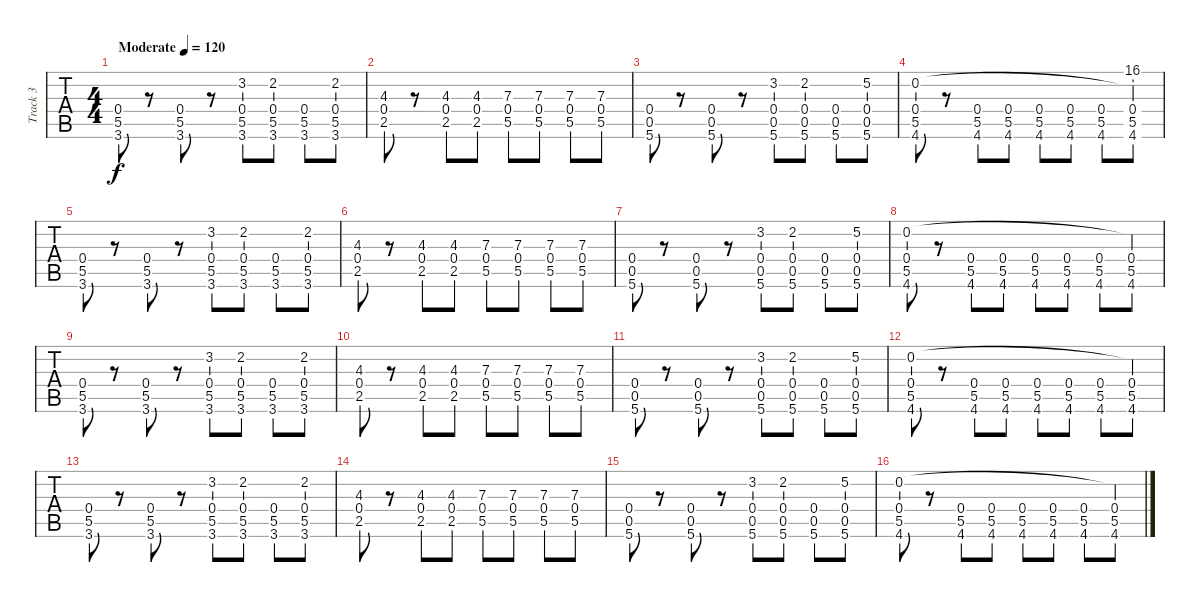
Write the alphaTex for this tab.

\track ("Track 3" "Track 3") {instrument electricbassfinger}
\staff {tabs}
\tuning (E4 B3 G3 D3 A2 E2) {hide}
\ts (4 4)
\tempo (120 "Moderate")
\clef g2
\ks c
(0.4 5.5 3.6).8{dy f instrument electricbassfinger} r.8 (0.4 5.5 3.6).8 r.8 (3.2 0.4 5.5 3.6).8 (2.2 0.4 5.5 3.6).8 (0.4 5.5 3.6).8 (2.2 0.4 5.5 3.6).8 |
(4.3 0.4 2.5).8 r.8 (4.3 0.4 2.5).8 (4.3 0.4 2.5).8 (7.3 0.4 5.5).8 (7.3 0.4 5.5).8 (7.3 0.4 5.5).8 (7.3 0.4 5.5).8 |
(0.4 0.5 5.6).8 r.8 (0.4 0.5 5.6).8 r.8 (3.2 0.4 0.5 5.6).8 (2.2 0.4 0.5 5.6).8 (0.4 0.5 5.6).8 (5.2 0.4 0.5 5.6).8 |
(0.2 0.4 5.5 4.6).8 r.8 (0.4 5.5 4.6).8 (0.4 5.5 4.6).8 (0.4 5.5 4.6).8 (0.4 5.5 4.6).8 (0.4 5.5 4.6).8 (16.1 0.2{t} 0.4 5.5 4.6).8 |
(0.4 5.5 3.6).8 r.8 (0.4 5.5 3.6).8 r.8 (3.2 0.4 5.5 3.6).8 (2.2 0.4 5.5 3.6).8 (0.4 5.5 3.6).8 (2.2 0.4 5.5 3.6).8 |
(4.3 0.4 2.5).8 r.8 (4.3 0.4 2.5).8 (4.3 0.4 2.5).8 (7.3 0.4 5.5).8 (7.3 0.4 5.5).8 (7.3 0.4 5.5).8 (7.3 0.4 5.5).8 |
(0.4 0.5 5.6).8 r.8 (0.4 0.5 5.6).8 r.8 (3.2 0.4 0.5 5.6).8 (2.2 0.4 0.5 5.6).8 (0.4 0.5 5.6).8 (5.2 0.4 0.5 5.6).8 |
(0.2 0.4 5.5 4.6).8 r.8 (0.4 5.5 4.6).8 (0.4 5.5 4.6).8 (0.4 5.5 4.6).8 (0.4 5.5 4.6).8 (0.4 5.5 4.6).8 (0.2{t} 0.4 5.5 4.6).8 |
(0.4 5.5 3.6).8 r.8 (0.4 5.5 3.6).8 r.8 (3.2 0.4 5.5 3.6).8 (2.2 0.4 5.5 3.6).8 (0.4 5.5 3.6).8 (2.2 0.4 5.5 3.6).8 |
(4.3 0.4 2.5).8 r.8 (4.3 0.4 2.5).8 (4.3 0.4 2.5).8 (7.3 0.4 5.5).8 (7.3 0.4 5.5).8 (7.3 0.4 5.5).8 (7.3 0.4 5.5).8 |
(0.4 0.5 5.6).8 r.8 (0.4 0.5 5.6).8 r.8 (3.2 0.4 0.5 5.6).8 (2.2 0.4 0.5 5.6).8 (0.4 0.5 5.6).8 (5.2 0.4 0.5 5.6).8 |
(0.2 0.4 5.5 4.6).8 r.8 (0.4 5.5 4.6).8 (0.4 5.5 4.6).8 (0.4 5.5 4.6).8 (0.4 5.5 4.6).8 (0.4 5.5 4.6).8 (0.2{t} 0.4 5.5 4.6).8 |
(0.4 5.5 3.6).8 r.8 (0.4 5.5 3.6).8 r.8 (3.2 0.4 5.5 3.6).8 (2.2 0.4 5.5 3.6).8 (0.4 5.5 3.6).8 (2.2 0.4 5.5 3.6).8 |
(4.3 0.4 2.5).8 r.8 (4.3 0.4 2.5).8 (4.3 0.4 2.5).8 (7.3 0.4 5.5).8 (7.3 0.4 5.5).8 (7.3 0.4 5.5).8 (7.3 0.4 5.5).8 |
(0.4 0.5 5.6).8 r.8 (0.4 0.5 5.6).8 r.8 (3.2 0.4 0.5 5.6).8 (2.2 0.4 0.5 5.6).8 (0.4 0.5 5.6).8 (5.2 0.4 0.5 5.6).8 |
(0.2 0.4 5.5 4.6).8 r.8 (0.4 5.5 4.6).8 (0.4 5.5 4.6).8 (0.4 5.5 4.6).8 (0.4 5.5 4.6).8 (0.4 5.5 4.6).8 (0.2{t} 0.4 5.5 4.6).8
